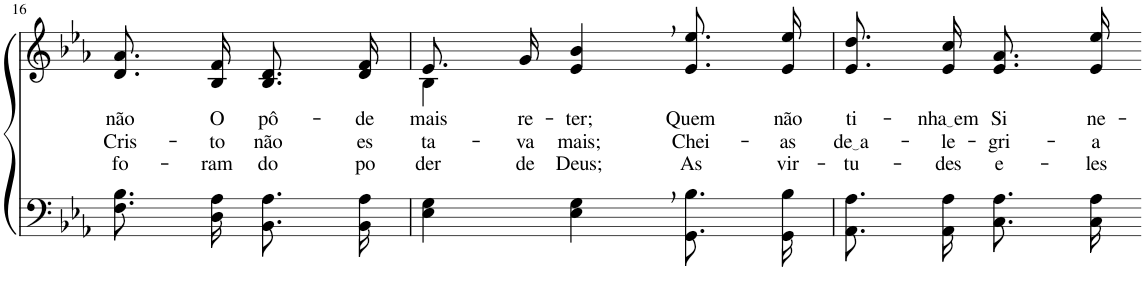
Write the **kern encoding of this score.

**kern	**kern	**text	**text	**text
*part2	*part1	*part1	*part1	*part1
*staff2	*staff1	*staff1	*staff1	*staff1
*I"Parte III e IV	*I"Parte I e II	*	*	*
!!LO:PB:g=z
*clefF4	*clefG2	*	*	*
*k[b-e-a-]	*k[b-e-a-]	*	*	*
*M3/4	*M3/4	*	*	*
=16	=16	=16	=16	=16
!	!	!LO:LY:b	!LO:LY:b	!LO:LY:b
8.F\ 8.B-\L	8.d/ 8.a-/L	não	Cris-	fo-
!	!	!LO:LY:b	!LO:LY:b	!LO:LY:b
16D\ 16A-\Jk	16B-/ 16f/Jk	O	-to	-ram
!	!	!LO:LY:b	!LO:LY:b	!LO:LY:b
8.BB-\ 8.A-\L	8.B-/ 8.d/L	pô-	não	do
!	!	!LO:LY:b	!LO:LY:b	!LO:LY:b
16BB-\ 16A-\Jk	16d/ 16f/Jk	-de	es-	po-
=17	=17	=17	=17	=17
*	*^	*	*	*
!	!	!	!LO:LY:b	!LO:LY:b	!LO:LY:b
4E-\ 4G\	8.e-/L	4B-\	mais	-ta-	-der
!	!	!	!LO:LY:b	!LO:LY:b	!LO:LY:b
.	16g/Jk	.	re-	-va	de
!	!	!	!LO:LY:b	!LO:LY:b	!LO:LY:b
4E-\, 4G\,	4e-/, 4b-/,	2ryy	-ter;	mais;	Deus;
!	!	!	!LO:LY:b	!LO:LY:b	!LO:LY:b
8.GG\ 8.B-\L	8.e-/ 8.ee-/L	.	Quem	Chei-	As
!	!	!	!LO:LY:b	!LO:LY:b	!LO:LY:b
16GG\ 16B-\Jk	16e-/ 16ee-/Jk	.	não	-as	vir-
*	*v	*v	*	*	*
=18	=18	=18	=18	=18
!	!	!LO:LY:b	!LO:LY:b	!LO:LY:b
8.AA-\ 8.A-\L	8.e-/ 8.dd/L	ti-	de a	-tu-
!	!	!LO:LY:b	!LO:LY:b	!LO:LY:b
16AA-\ 16A-\Jk	16e-/ 16cc/Jk	nha em	-le-	-des
!	!	!LO:LY:b	!LO:LY:b	!LO:LY:b
8.C\ 8.A-\L	8.e-/ 8.a-/L	Si	-gri-	e-
!	!	!LO:LY:b	!LO:LY:b	!LO:LY:b
16C\ 16A-\Jk	16e-/ 16ee-/Jk	ne-	-a	-les
=-	=-	=-	=-	=-
*-	*-	*-	*-	*-
